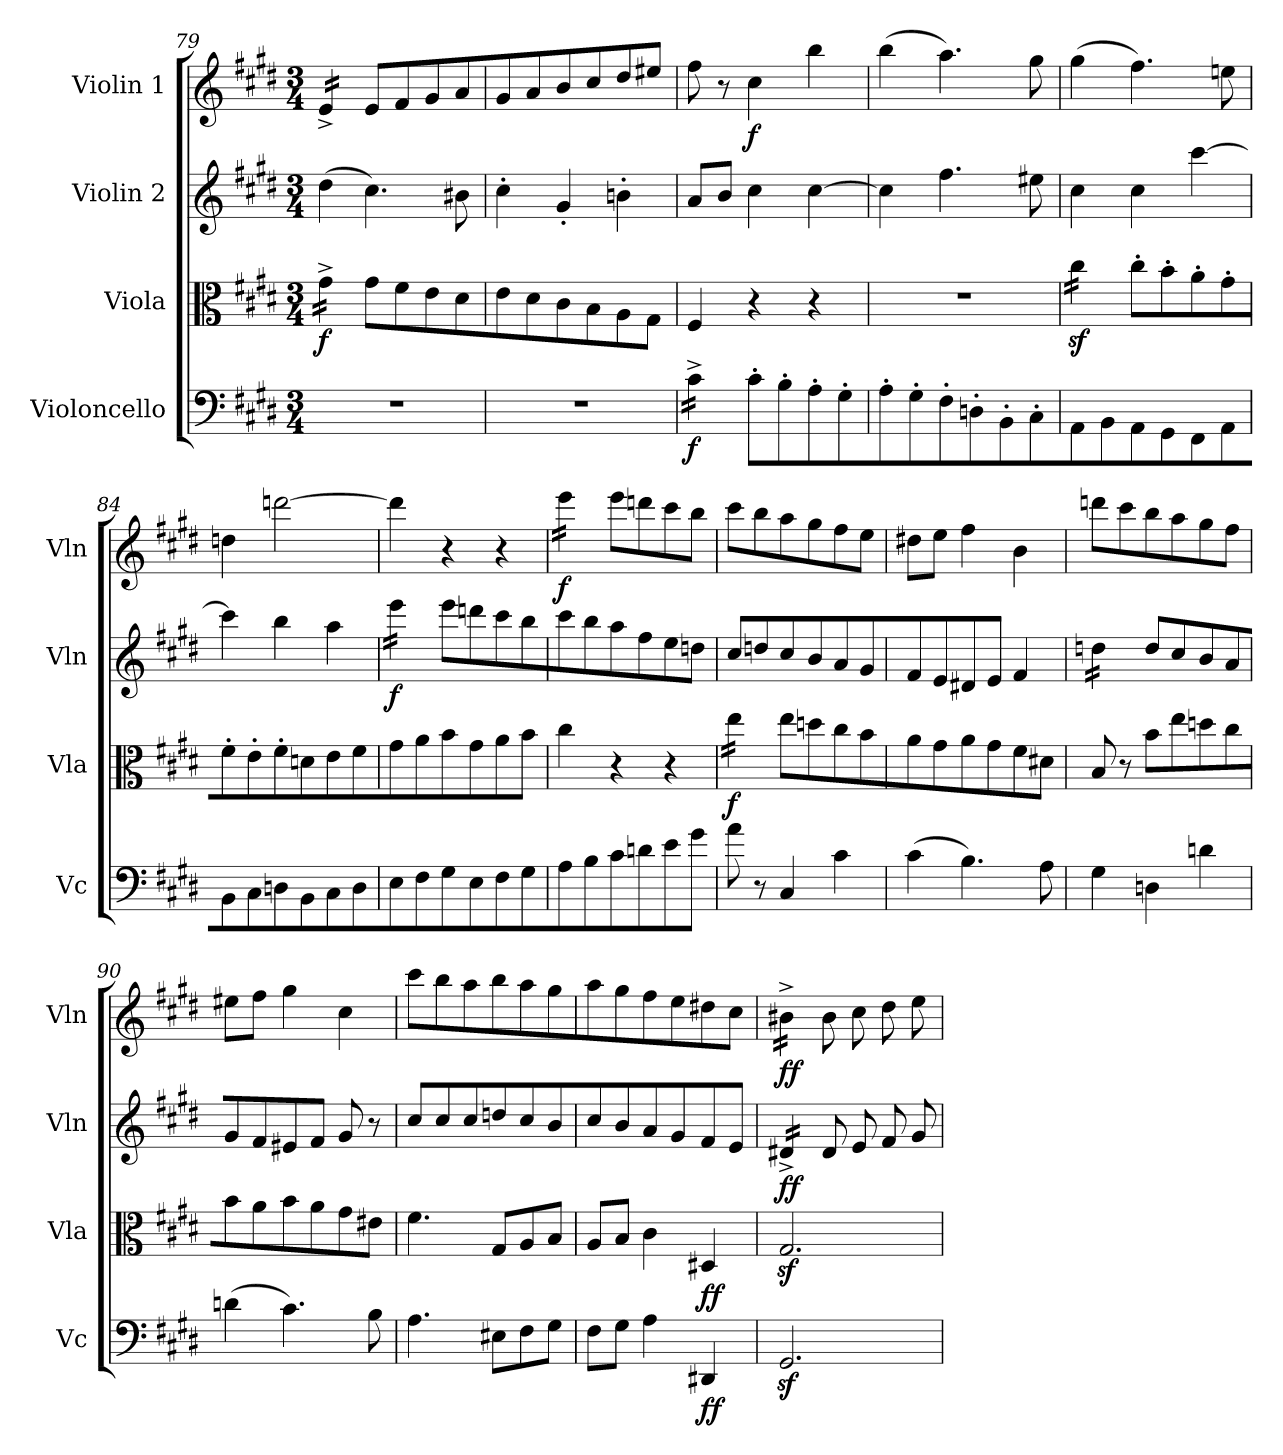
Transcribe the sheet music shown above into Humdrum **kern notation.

**kern	**dynam	**kern	**dynam	**kern	**dynam	**kern	**dynam
*part4	*part4	*part3	*part3	*part2	*part2	*part1	*part1
*staff4	*staff4	*staff3	*staff3	*staff2	*staff2	*staff1	*staff1
*I"Violoncello	*	*I"Viola	*	*I"Violin 2	*	*I"Violin 1	*
*I'Vc	*	*I'Vla	*	*I'Vln	*	*I'Vln	*
!!LO:PB:g=z
*clefF4	*	*clefC3	*	*clefG2	*	*clefG2	*
*k[f#c#g#d#]	*	*k[f#c#g#d#]	*	*k[f#c#g#d#]	*	*k[f#c#g#d#]	*
*M3/4	*	*M3/4	*	*M3/4	*	*M3/4	*
=79	=79	=79	=79	=79	=79	=79	=79
!	!	!	!LO:DY:b	!	!	!	!
*	*	*tremolo	*	*	*	*	*
*	*	*	*	*	*	*tremolo	*
2.r	.	16g#^\LL	f	(4dd#\	.	16e^/LL	.
.	.	16g#^\	.	.	.	16e^/	.
.	.	16g#^\	.	.	.	16e^/	.
.	.	16g#^\JJ	.	.	.	16e^/JJ	.
*	*	*	*	*	*	*Xtremolo	*
*	*	*Xtremolo	*	*	*	*	*
.	.	8g#\L	.	4.cc#\)	.	8e/L	.
.	.	8f#\	.	.	.	8f#/	.
.	.	8e\	.	.	.	8g#/	.
.	.	8d#\	.	8b#X\	.	8a/	.
=80	=80	=80	=80	=80	=80	=80	=80
2.r	.	8e\	.	4cc#'\	.	8g#/	.
.	.	8d#\	.	.	.	8a/	.
.	.	8c#\	.	4g#'/	.	8b/	.
.	.	8B\	.	.	.	8cc#/	.
.	.	8A\	.	4bn'\	.	8dd#/	.
.	.	8G#\J	.	.	.	8ee#X/J	.
=81	=81	=81	=81	=81	=81	=81	=81
!	!LO:DY:b	!	!	!	!	!	!
*tremolo	*	*	*	*	*	*	*
16c#^\LL	f	4F#/	.	8a/L	.	8ff#\	.
16c#^\	.	.	.	.	.	.	.
16c#^\	.	.	.	8b/J	.	8r	.
16c#^\JJ	.	.	.	.	.	.	.
*Xtremolo	*	*	*	*	*	*	*
!	!	!	!	!	!	!	!LO:DY:b
8c#'\L	.	4r	.	4cc#\	.	4cc#\	f
8B'\	.	.	.	.	.	.	.
8A'\	.	4r	.	[4cc#\	.	4bb\	.
8G#'\	.	.	.	.	.	.	.
=82	=82	=82	=82	=82	=82	=82	=82
8A'\	.	2.r	.	4cc#\]	.	(4bb\	.
8G#'\	.	.	.	.	.	.	.
8F#'\	.	.	.	4.ff#\	.	4.aa\)	.
8Dn'\	.	.	.	.	.	.	.
8BB'\	.	.	.	.	.	.	.
8C#'\	.	.	.	8ee#X\	.	8gg#\	.
=83	=83	=83	=83	=83	=83	=83	=83
*	*	*tremolo	*	*	*	*	*
8AA\	.	16cc#z<\LL	.	4cc#\	.	(4gg#\	.
.	.	16cc#z<\	.	.	.	.	.
8BB\	.	16cc#z<\	.	.	.	.	.
.	.	16cc#z<\JJ	.	.	.	.	.
*	*	*Xtremolo	*	*	*	*	*
8AA\	.	8cc#'\L	.	4cc#\	.	4.ff#\)	.
8GG#\	.	8b'\	.	.	.	.	.
8FF#\	.	8a'\	.	[4ccc#\	.	.	.
8AA\	.	8g#'\	.	.	.	8een\	.
=84	=84	=84	=84	=84	=84	=84	=84
8BB\	.	8f#'\	.	4ccc#\]	.	4ddn\	.
8C#\	.	8e'\	.	.	.	.	.
8Dn\	.	8f#'\	.	4bb\	.	[2dddn\	.
8BB\	.	8dn\	.	.	.	.	.
8C#\	.	8e\	.	4aa\	.	.	.
8D\	.	8f#\	.	.	.	.	.
=85	=85	=85	=85	=85	=85	=85	=85
!	!	!	!	!	!LO:DY:b	!	!
*	*	*	*	*tremolo	*	*	*
8E\	.	8g#\	.	16eee\LL	f	4ddd\]	.
.	.	.	.	16eee\	.	.	.
8F#\	.	8a\	.	16eee\	.	.	.
.	.	.	.	16eee\JJ	.	.	.
*	*	*	*	*Xtremolo	*	*	*
8G#\	.	8b\	.	8eee\L	.	4r	.
8E\	.	8g#\	.	8dddn\	.	.	.
8F#\	.	8a\	.	8ccc#\	.	4r	.
8G#\	.	8b\J	.	8bb\	.	.	.
=86	=86	=86	=86	=86	=86	=86	=86
!	!	!	!	!	!	!	!LO:DY:b
*	*	*	*	*	*	*tremolo	*
8A\	.	4cc#\	.	8ccc#\	.	16eee\LL	f
.	.	.	.	.	.	16eee\	.
8B\	.	.	.	8bb\	.	16eee\	.
.	.	.	.	.	.	16eee\JJ	.
*	*	*	*	*	*	*Xtremolo	*
8c#\	.	4r	.	8aa\	.	8eee\L	.
8dn\	.	.	.	8ff#\	.	8dddn\	.
8e\	.	4r	.	8ee\	.	8ccc#\	.
8g#\J	.	.	.	8ddn\J	.	8bb\J	.
!!LO:LB:g=z
=87	=87	=87	=87	=87	=87	=87	=87
!	!	!	!LO:DY:b	!	!	!	!
*	*	*tremolo	*	*	*	*	*
8a\	.	16ee\LL	f	8cc#/L	.	8ccc#\L	.
.	.	16ee\	.	.	.	.	.
8r	.	16ee\	.	8ddn/	.	8bb\	.
.	.	16ee\JJ	.	.	.	.	.
*	*	*Xtremolo	*	*	*	*	*
4C#/	.	8ee\L	.	8cc#/	.	8aa\	.
.	.	8ddn\	.	8b/	.	8gg#\	.
4c#\	.	8cc#\	.	8a/	.	8ff#\	.
.	.	8b\	.	8g#/	.	8ee\J	.
=88	=88	=88	=88	=88	=88	=88	=88
(4c#\	.	8a\	.	8f#/	.	8dd#X\L	.
.	.	8g#\	.	8e/	.	8ee\J	.
4.B\)	.	8a\	.	8d#X/	.	4ff#\	.
.	.	8g#\	.	8e/J	.	.	.
.	.	8f#\	.	4f#/	.	4b\	.
8A\	.	8d#X\J	.	.	.	.	.
!!LO:LB:g=z
=89	=89	=89	=89	=89	=89	=89	=89
*	*	*	*	*tremolo	*	*	*
4G#\	.	8B/	.	16ddn\LL	.	8dddn\L	.
.	.	.	.	16ddn\	.	.	.
.	.	8r	.	16ddn\	.	8ccc#\	.
.	.	.	.	16ddn\JJ	.	.	.
*	*	*	*	*Xtremolo	*	*	*
4Dn\	.	8b\L	.	8dd/L	.	8bb\	.
.	.	8ee\	.	8cc#/	.	8aa\	.
4dn\	.	8ddn\	.	8b/	.	8gg#\	.
.	.	8cc#\	.	8a/	.	8ff#\J	.
=90	=90	=90	=90	=90	=90	=90	=90
(4dn\	.	8b\	.	8g#/	.	8ee#X\L	.
.	.	8a\	.	8f#/	.	8ff#\J	.
4.c#\)	.	8b\	.	8e#X/	.	4gg#\	.
.	.	8a\	.	8f#/J	.	.	.
.	.	8g#\	.	8g#/	.	4cc#\	.
8B\	.	8e#X\J	.	8r	.	.	.
=91	=91	=91	=91	=91	=91	=91	=91
4.A\	.	4.f#\	.	8cc#/L	.	8ccc#\L	.
.	.	.	.	8cc#/	.	8bb\	.
.	.	.	.	8cc#/	.	8aa\	.
8E#X\L	.	8G#/L	.	8ddn/	.	8bb\	.
8F#\	.	8A/	.	8cc#/	.	8aa\	.
8G#\J	.	8B/J	.	8b/	.	8gg#\	.
=92	=92	=92	=92	=92	=92	=92	=92
8F#\L	.	8A/L	.	8cc#/	.	8aa\	.
8G#\J	.	8B/J	.	8b/	.	8gg#\	.
4A\	.	4c#\	.	8a/	.	8ff#\	.
.	.	.	.	8g#/	.	8ee\	.
!	!LO:DY:b	!	!LO:DY:b	!	!	!	!
4DD#X/	ff	4D#X/	ff	8f#/	.	8dd#X\	.
.	.	.	.	8e/J	.	8cc#\J	.
=93	=93	=93	=93	=93	=93	=93	=93
!	!	!	!	!	!LO:DY:b	!	!LO:DY:b
*	*	*	*	*tremolo	*	*	*
*	*	*	*	*	*	*tremolo	*
2.GG#z</	.	2.G#z</	.	16d#X^/LL	ff	16b#X^\LL	ff
.	.	.	.	16d#X^/	.	16b#X^\	.
.	.	.	.	16d#X^/	.	16b#X^\	.
.	.	.	.	16d#X^/JJ	.	16b#X^\JJ	.
*	*	*	*	*	*	*Xtremolo	*
*	*	*	*	*Xtremolo	*	*	*
.	.	.	.	8d#/L	.	8b#\L	.
.	.	.	.	8e/	.	8cc#\	.
.	.	.	.	8f#/	.	8dd#\	.
.	.	.	.	8g#/	.	8ee\	.
=	=	=	=	=	=	=	=
*-	*-	*-	*-	*-	*-	*-	*-
